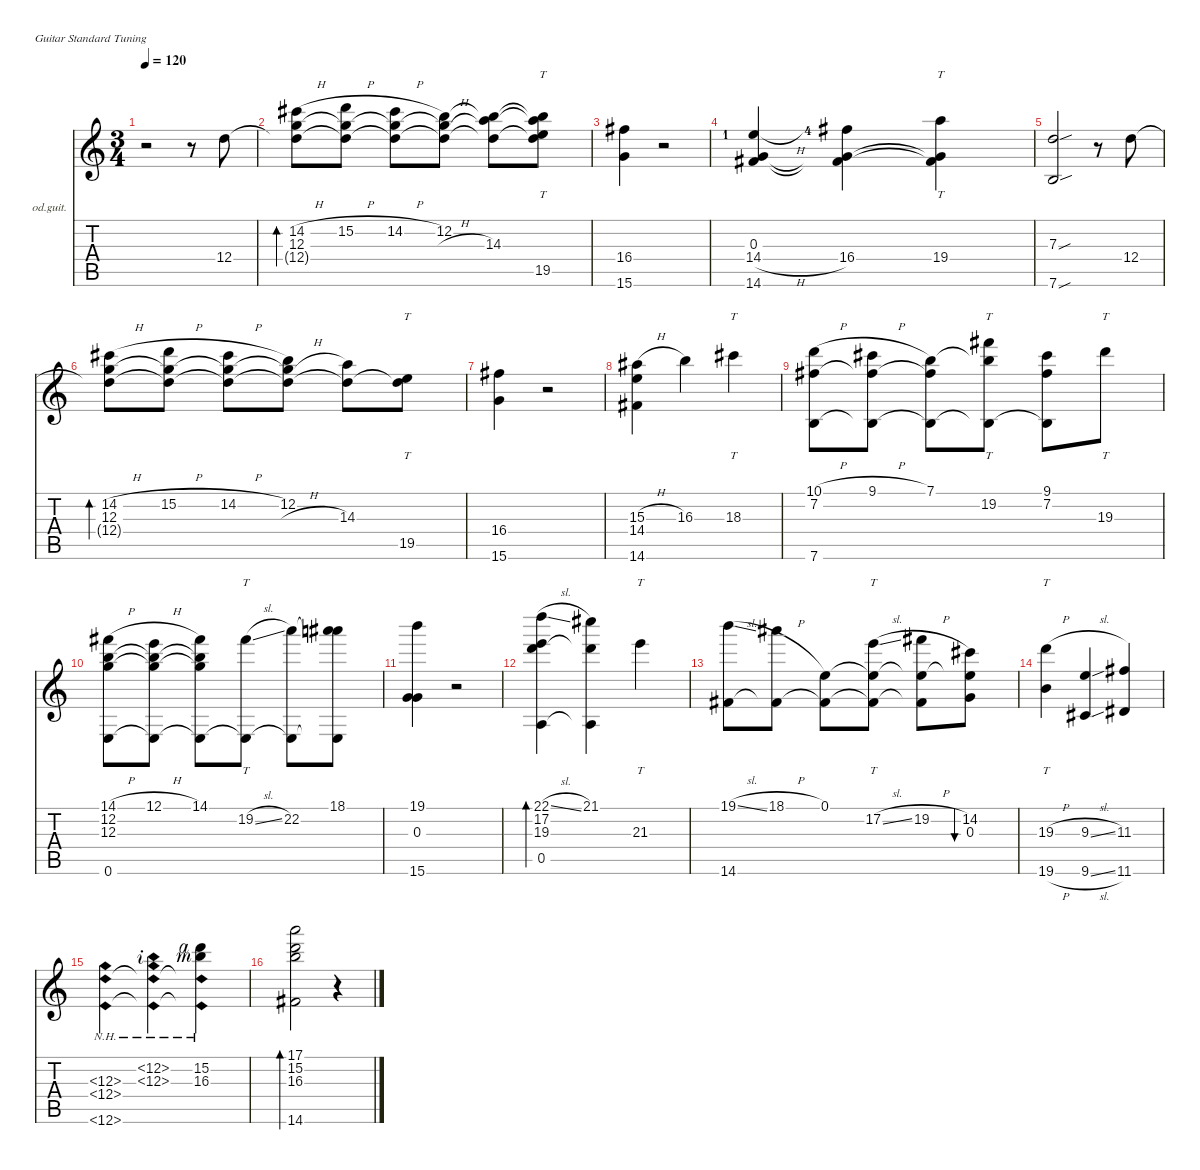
\defaultSystemsLayout 4
\hideDynamics
\bracketExtendMode nobrackets
\firstSystemTrackNameOrientation horizontal
\track ("Electric Guitar (Overdrive)" "od.guit.") {instrument overdrivenguitar}
\staff {score tabs}
\tuning (E4 B3 G3 D3 A2 E2)
\ts (3 4)
\beaming (8 2 2 2)
\tempo 120
\clef g2
\ks c
r.2{dy mf instrument overdrivenguitar beam Down} r.8{beam Down} 12.4.8{beam Down} |
(14.2{h acc #} 12.3 12.4{t}).8{bd 30 beam Down} (15.2{h} 12.3{t} 12.4{t}).8{beam Down} (14.2{h acc #} 12.3{t} 12.4{t}).8{beam Down} (12.2 12.3{h t} 12.4{t}).8{beam Down} (14.3 12.4{t} 12.2{t}).8{beam Down} (19.5 12.4{t} 14.3{t} 12.2{t}).8{tt beam Down} |
(15.6 16.4{acc #}).4{beam Down} r.2{beam Down} |
(14.6{acc #} 14.4{h lf 2} 0.3).4{beam Up} (16.4{lf 5 acc #} 0.3{t} 14.6{t acc #}).4{beam Down} (19.4 0.3{t} 14.6{t acc #}).4{tt beam Down} |
(7.6{sou} 7.3{sou}).2{beam Up} r.8{beam Down} 12.4.8{beam Down} |
(14.2{h acc #} 12.3 12.4{t}).8{bd 30 beam Down} (15.2{h} 12.4{t} 12.3{t}).8{beam Down} (14.2{h acc #} 12.4{t} 12.3{t}).8{beam Down} (12.2 12.4{t} 12.3{h t}).8{beam Down} (14.3 12.4{t}).8{beam Down} (19.5 12.4{t}).8{tt beam Down} |
(15.6 16.4{acc #}).4{beam Down} r.2{beam Down} |
(15.3{h acc #} 14.4 14.6{acc #}).4{beam Down} 16.3.4{beam Down} 18.3{acc #}.4{tt beam Down} |
(7.6 10.1{h} 7.2{acc #}).8{beam Down} (9.1{h acc #} 7.6{t} 7.2{t acc #}).8{beam Down} (7.1 7.6{t} 7.2{t acc #}).8{beam Down} (19.2{acc #} 7.6{t} 7.1{t}).8{tt beam Down} (7.2{acc #} 9.1{acc #} 7.6{t}).8{beam Down} 19.3.8{tt beam Down} |
(0.6 12.3 14.1{h acc #} 12.2).8{beam Down} (12.1{h} 12.2{t} 12.3{t} 0.6{t}).8{beam Down} (14.1{acc #} 12.2{t} 12.3{t} 0.6{t}).8{beam Down} (19.2{sl acc #} 0.6{t}).8{tt beam Down} (22.2 0.6{t}).8{beam Down} (18.1{acc #} 22.2{t} 0.6{t}).8{beam Down} |
(15.6 19.1 0.3).4{beam Down} r.2{beam Down} |
(0.5 22.1{sl} 19.3 17.2).4{bd 117 beam Down} (21.1{acc #} 19.3{t} 0.5{t}).4{beam Down} 21.3.4{tt beam Down} |
(19.1{sl} 14.6{acc #}).8{beam Down} (18.1{h acc #} 14.6{t acc #}).8{beam Down} (0.1 14.6{t acc #}).8{beam Down} (17.2{sl} 14.6{t acc #} 0.1{t}).8{tt beam Down} (19.2{h acc #} 14.6{t acc #} 0.1{t}).8{beam Down} (14.2{acc #} 0.3 0.1{t}).8{bu 30 beam Down} |
(19.6{h} 19.3{h}).4{tt beam Down} (9.6{sl acc #} 9.3{sl}).4{beam Up} (11.6{acc #} 11.3{acc #}).4{beam Up} |
(12.6{nh} 12.3{nh} 12.4{nh}).4{beam Down} (12.2{nh rf 2} 12.3{nh} 12.4{nh t} 12.6{nh t}).4{beam Down} (15.2{rf 4} 16.3{rf 3} 12.4{nh t} 12.6{nh t}).4{beam Down} |
(14.6{acc #} 16.3 15.2 17.1).2{bd 235 beam Down} r.4{beam Down}
